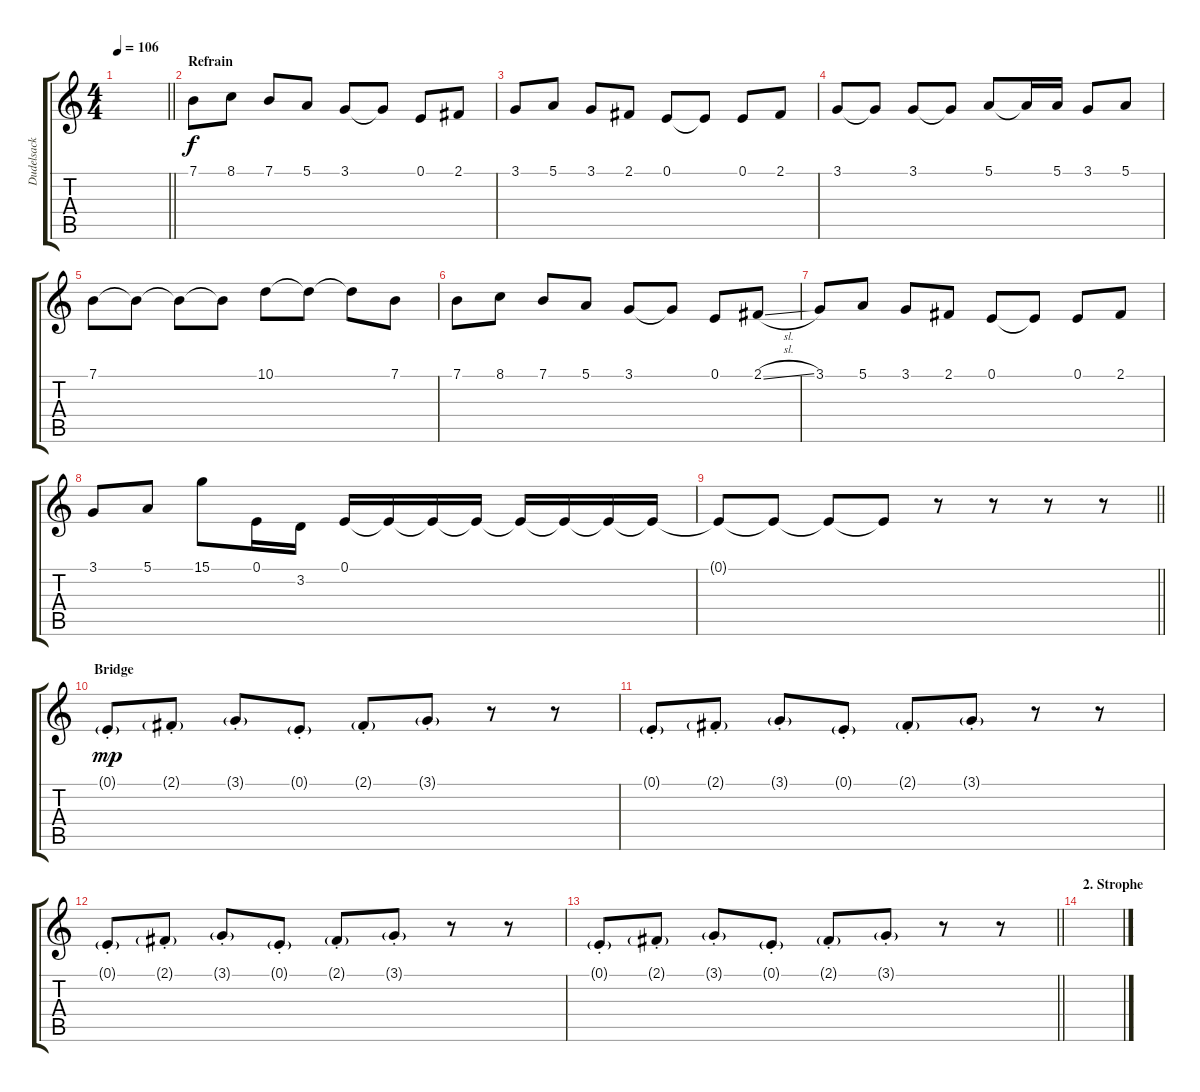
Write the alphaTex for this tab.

\track ("Dudelsack II" "Dudelsack ") {instrument bagpipe}
\staff {score tabs}
\tuning (E4 B3 G3 D3 A2 E2) {hide}
\ts (4 4)
\tempo 106
\clef g2
\barLineRight lightlight
\ks c
|
\section ("" "Refrain")
7.1.8 8.1.8 7.1.8 5.1.8 3.1.8 3.1{t}.8 0.1.8 2.1.8 |
3.1.8 5.1.8 3.1.8 2.1.8 0.1.8 0.1{t}.8 0.1.8 2.1.8 |
3.1.8 3.1{t}.8 3.1.8 3.1{t}.8 5.1.8 5.1{t}.16 5.1.16 3.1.8 5.1.8 |
7.1.8 7.1{t}.8 7.1{t}.8 7.1{t}.8 10.1.8 10.1{t}.8 10.1{t}.8 7.1.8 |
7.1.8 8.1.8 7.1.8 5.1.8 3.1.8 3.1{t}.8 0.1.8 2.1{sl}.8 |
3.1.8 5.1.8 3.1.8 2.1.8 0.1.8 0.1{t}.8 0.1.8 2.1.8 |
3.1.8 5.1.8 15.1.8 0.1.16 3.2.16 0.1.16 0.1{t}.16 0.1{t}.16 0.1{t}.16 0.1{t}.16 0.1{t}.16 0.1{t}.16 0.1{t}.16 |
\barLineRight lightlight
0.1{t}.8 0.1{t}.8 0.1{t}.8 0.1{t}.8 r.8 r.8 r.8 r.8 |
\section ("" "Bridge")
0.1{g st}.8{dy mp} 2.1{g st}.8 3.1{g st}.8 0.1{g st}.8 2.1{g st}.8 3.1{g st}.8 r.8 r.8 |
0.1{g st}.8 2.1{g st}.8 3.1{g st}.8 0.1{g st}.8 2.1{g st}.8 3.1{g st}.8 r.8 r.8 |
0.1{g st}.8 2.1{g st}.8 3.1{g st}.8 0.1{g st}.8 2.1{g st}.8 3.1{g st}.8 r.8 r.8 |
\barLineRight lightlight
0.1{g st}.8 2.1{g st}.8 3.1{g st}.8 0.1{g st}.8 2.1{g st}.8 3.1{g st}.8 r.8 r.8 |
\section ("" "2. Strophe")
